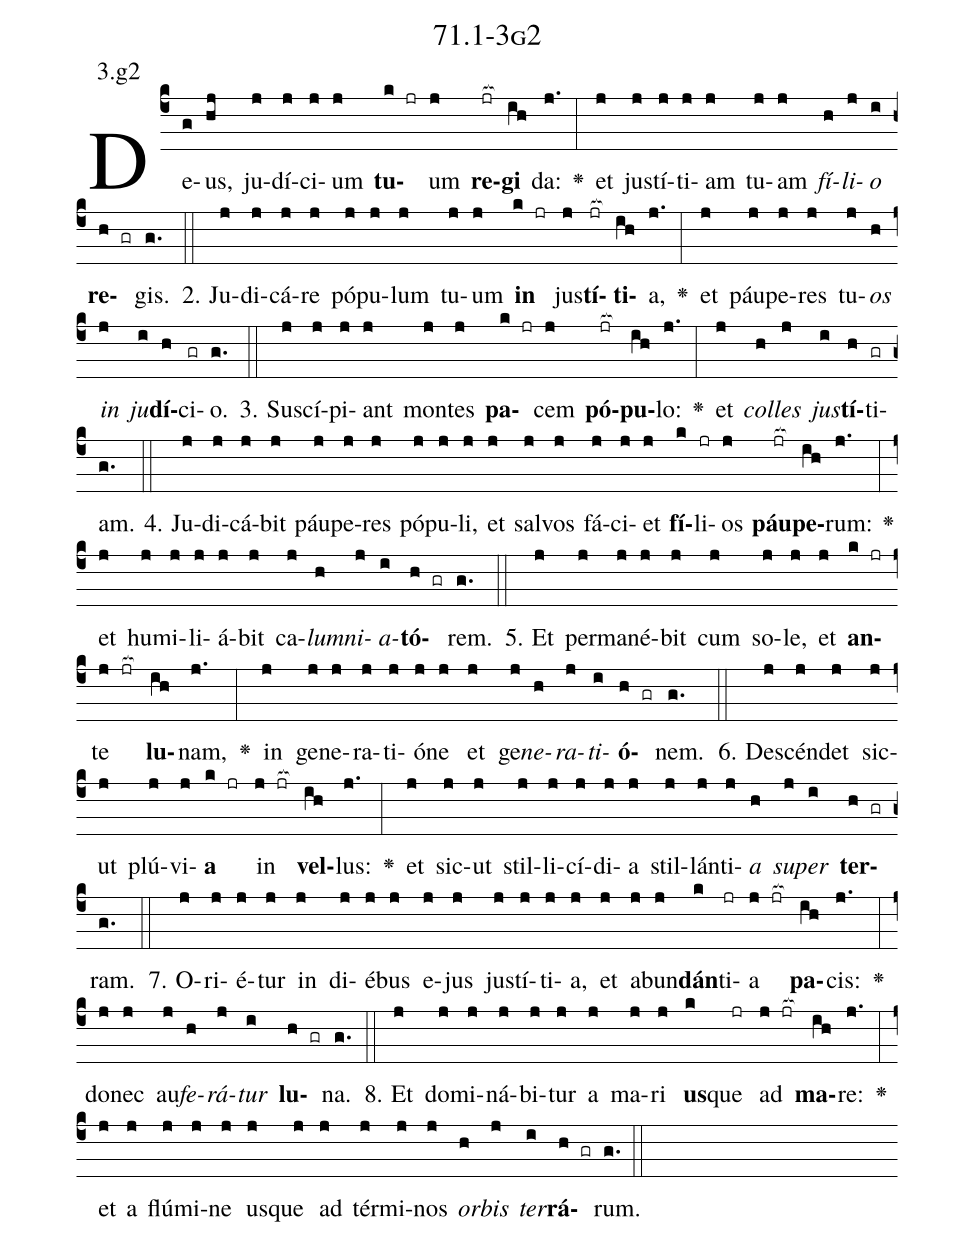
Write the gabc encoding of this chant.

name: 71.1-3g2;
annotation: 3.g2;
%%
(c4)De(g)us,(hj) ju(j)dí(j)ci(j)um(j) <b>tu</b>(k jr)um(j) <b>re</b>(jr[ocb:1{])<b>gi</b>(ih[ocb:0}]) da:(j.) <v>\greheightstar</v>(:) et(j) jus(j)tí(j)ti(j)am(j) tu(j)am(j) <i>fí</i>(h)<i>li</i>(j)<i>o</i>(i) <b>re</b>(h gr)gis.(g.) (::)
2. Ju(j)di(j)cá(j)re(j) pó(j)pu(j)lum(j) tu(j)um(j) <b>in</b>(k jr) jus(j)<b>tí</b>(jr[ocb:1{])<b>ti</b>(ih[ocb:0}])a,(j.) <v>\greheightstar</v>(:) et(j) páu(j)pe(j)res(j) tu(j)<i>os</i>(h) <i>in</i>(j) <i>ju</i>(i)<b>dí</b>(h)ci(gr)o.(g.) (::)
3. Su(j)scí(j)pi(j)ant(j) mon(j)tes(j) <b>pa</b>(k jr)cem(j) <b>pó</b>(jr[ocb:1{])<b>pu</b>(ih[ocb:0}])lo:(j.) <v>\greheightstar</v>(:) et(j) <i>col</i>(h)<i>les</i>(j) <i>jus</i>(i)<b>tí</b>(h)ti(gr)am.(g.) (::)
4. Ju(j)di(j)cá(j)bit(j) páu(j)pe(j)res(j) pó(j)pu(j)li,(j) et(j) sal(j)vos(j) fá(j)ci(j)et(j) <b>fí</b>(k)li(jr)os(j) <b>páu</b>(jr[ocb:1{])<b>pe</b>(ih[ocb:0}])rum:(j.) <v>\greheightstar</v>(:) et(j) hu(j)mi(j)li(j)á(j)bit(j) ca(j)<i>lum</i>(h)<i>ni</i>(j)<i>a</i>(i)<b>tó</b>(h gr)rem.(g.) (::)
5. Et(j) per(j)ma(j)né(j)bit(j) cum(j) so(j)le,(j) et(j) <b>an</b>(k jr)te(j jr[ocb:1{]) <b>lu</b>(ih[ocb:0}])nam,(j.) <v>\greheightstar</v>(:) in(j) ge(j)ne(j)ra(j)ti(j)ó(j)ne(j) et(j) ge(j)<i>ne</i>(h)<i>ra</i>(j)<i>ti</i>(i)<b>ó</b>(h gr)nem.(g.) (::)
6. De(j)scén(j)det(j) sic(j)ut(j) plú(j)vi(j)<b>a</b>(k jr) in(j jr[ocb:1{]) <b>vel</b>(ih[ocb:0}])lus:(j.) <v>\greheightstar</v>(:) et(j) sic(j)ut(j) stil(j)li(j)cí(j)di(j)a(j) stil(j)lán(j)ti(j)<i>a</i>(h) <i>su</i>(j)<i>per</i>(i) <b>ter</b>(h gr)ram.(g.) (::)
7. O(j)ri(j)é(j)tur(j) in(j) di(j)é(j)bus(j) e(j)jus(j) jus(j)tí(j)ti(j)a,(j) et(j) ab(j)un(j)<b>dán</b>(k)ti(jr)a(j jr[ocb:1{]) <b>pa</b>(ih[ocb:0}])cis:(j.) <v>\greheightstar</v>(:) do(j)nec(j) au(j)<i>fe</i>(h)<i>rá</i>(j)<i>tur</i>(i) <b>lu</b>(h gr)na.(g.) (::)
8. Et(j) do(j)mi(j)ná(j)bi(j)tur(j) a(j) ma(j)ri(j) <b>us</b>(k)que(jr) ad(j jr[ocb:1{]) <b>ma</b>(ih[ocb:0}])re:(j.) <v>\greheightstar</v>(:) et(j) a(j) flú(j)mi(j)ne(j) us(j)que(j) ad(j) tér(j)mi(j)nos(j) <i>or</i>(h)<i>bis</i>(j) <i>ter</i>(i)<b>rá</b>(h gr)rum.(g.) (::)
